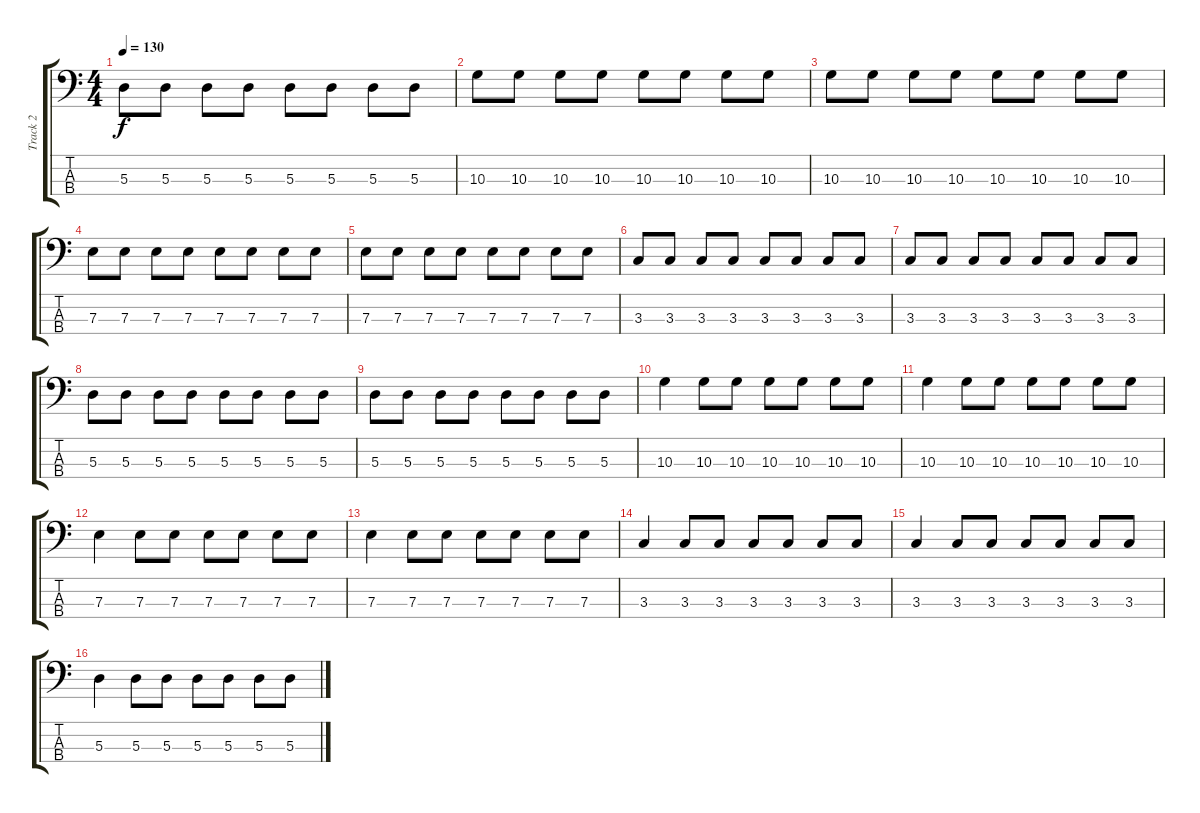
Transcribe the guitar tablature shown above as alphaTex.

\track ("Track 2" "Track 2") {instrument electricbassfinger}
\staff {score tabs}
\tuning (G2 D2 A1 E1) {hide}
\ts (4 4)
\tempo 130
\clef f4
\ks c
5.3.8{dy f} 5.3.8 5.3.8 5.3.8 5.3.8 5.3.8 5.3.8 5.3.8 |
10.3.8 10.3.8 10.3.8 10.3.8 10.3.8 10.3.8 10.3.8 10.3.8 |
10.3.8 10.3.8 10.3.8 10.3.8 10.3.8 10.3.8 10.3.8 10.3.8 |
7.3.8 7.3.8 7.3.8 7.3.8 7.3.8 7.3.8 7.3.8 7.3.8 |
7.3.8 7.3.8 7.3.8 7.3.8 7.3.8 7.3.8 7.3.8 7.3.8 |
3.3.8 3.3.8 3.3.8 3.3.8 3.3.8 3.3.8 3.3.8 3.3.8 |
3.3.8 3.3.8 3.3.8 3.3.8 3.3.8 3.3.8 3.3.8 3.3.8 |
5.3.8 5.3.8 5.3.8 5.3.8 5.3.8 5.3.8 5.3.8 5.3.8 |
5.3.8 5.3.8 5.3.8 5.3.8 5.3.8 5.3.8 5.3.8 5.3.8 |
10.3.4 10.3.8 10.3.8 10.3.8 10.3.8 10.3.8 10.3.8 |
10.3.4 10.3.8 10.3.8 10.3.8 10.3.8 10.3.8 10.3.8 |
7.3.4 7.3.8 7.3.8 7.3.8 7.3.8 7.3.8 7.3.8 |
7.3.4 7.3.8 7.3.8 7.3.8 7.3.8 7.3.8 7.3.8 |
3.3.4 3.3.8 3.3.8 3.3.8 3.3.8 3.3.8 3.3.8 |
3.3.4 3.3.8 3.3.8 3.3.8 3.3.8 3.3.8 3.3.8 |
5.3.4 5.3.8 5.3.8 5.3.8 5.3.8 5.3.8 5.3.8
